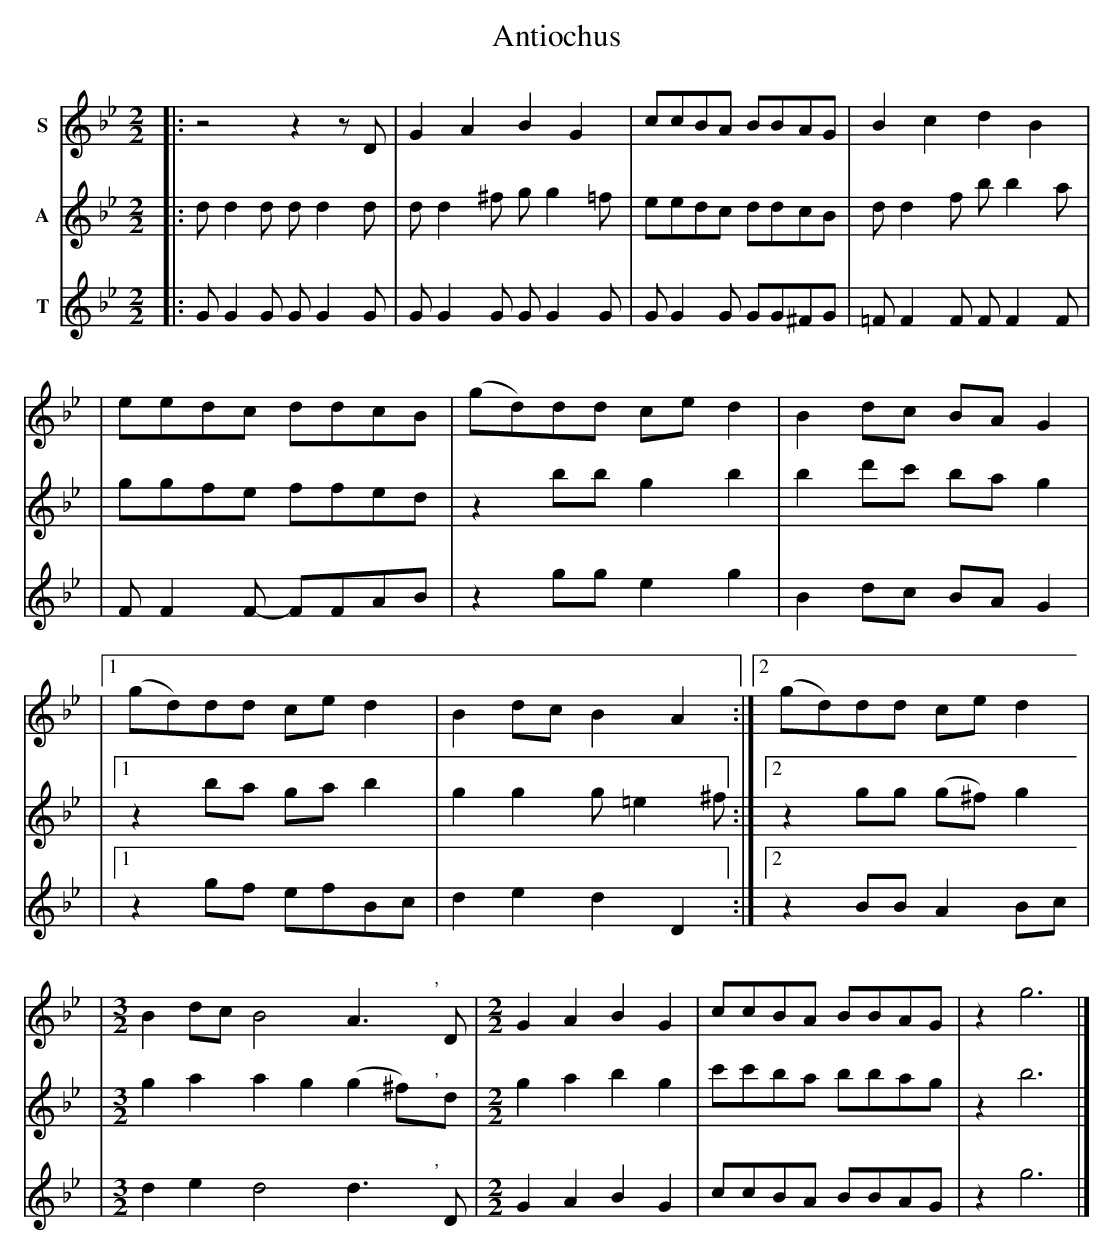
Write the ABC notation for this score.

X:1
T: Antiochus
M: 2/2
L: 1/8
K: Gm
V: 1 name="S"
|: z4 z2 zD | G2A2 B2G2 | ccBA BBAG | B2c2 d2B2 |
| eedc ddcB | (gd)dd ced2 | B2dc BAG2 |
|1 (gd)dd ced2 | B2dc B2A2 :|2 (gd)dd ced2 |
|[M:3/2] B2dc B4 A3","yD |[M:2/2] G2A2 B2G2 | ccBA BBAG | z2 g6 |]
V: 2 name="A"
|: dd2d dd2d | dd2^f gg2=f | eedc ddcB | dd2f bb2a |
| ggfe ffed | z2bb g2b2 | b2d'c' bag2 |
|1 z2ba gab2 | g2g2 g=e2^f :|2 z2 gg (g^f)g2 |
|[M:3/2] g2a2 a2g2 (g2^f)","yd |[M:2/2] g2a2 b2g2 | c'c'ba bbag | z2 b6 |]
V: 3 name="T"
|: GG2G GG2G | GG2G GG2G | GG2G GG^FG | =FF2F FF2F |
| FF2F- FFAB | z2gg e2g2 | B2dc BAG2 |
|1 z2gf efBc | d2e2 d2D2 :|2 z2BB A2Bc |
|[M:3/2] d2e2 d4 d3","yD |[M:2/2] G2A2 B2G2 | ccBA BBAG | z2 g6 |]
